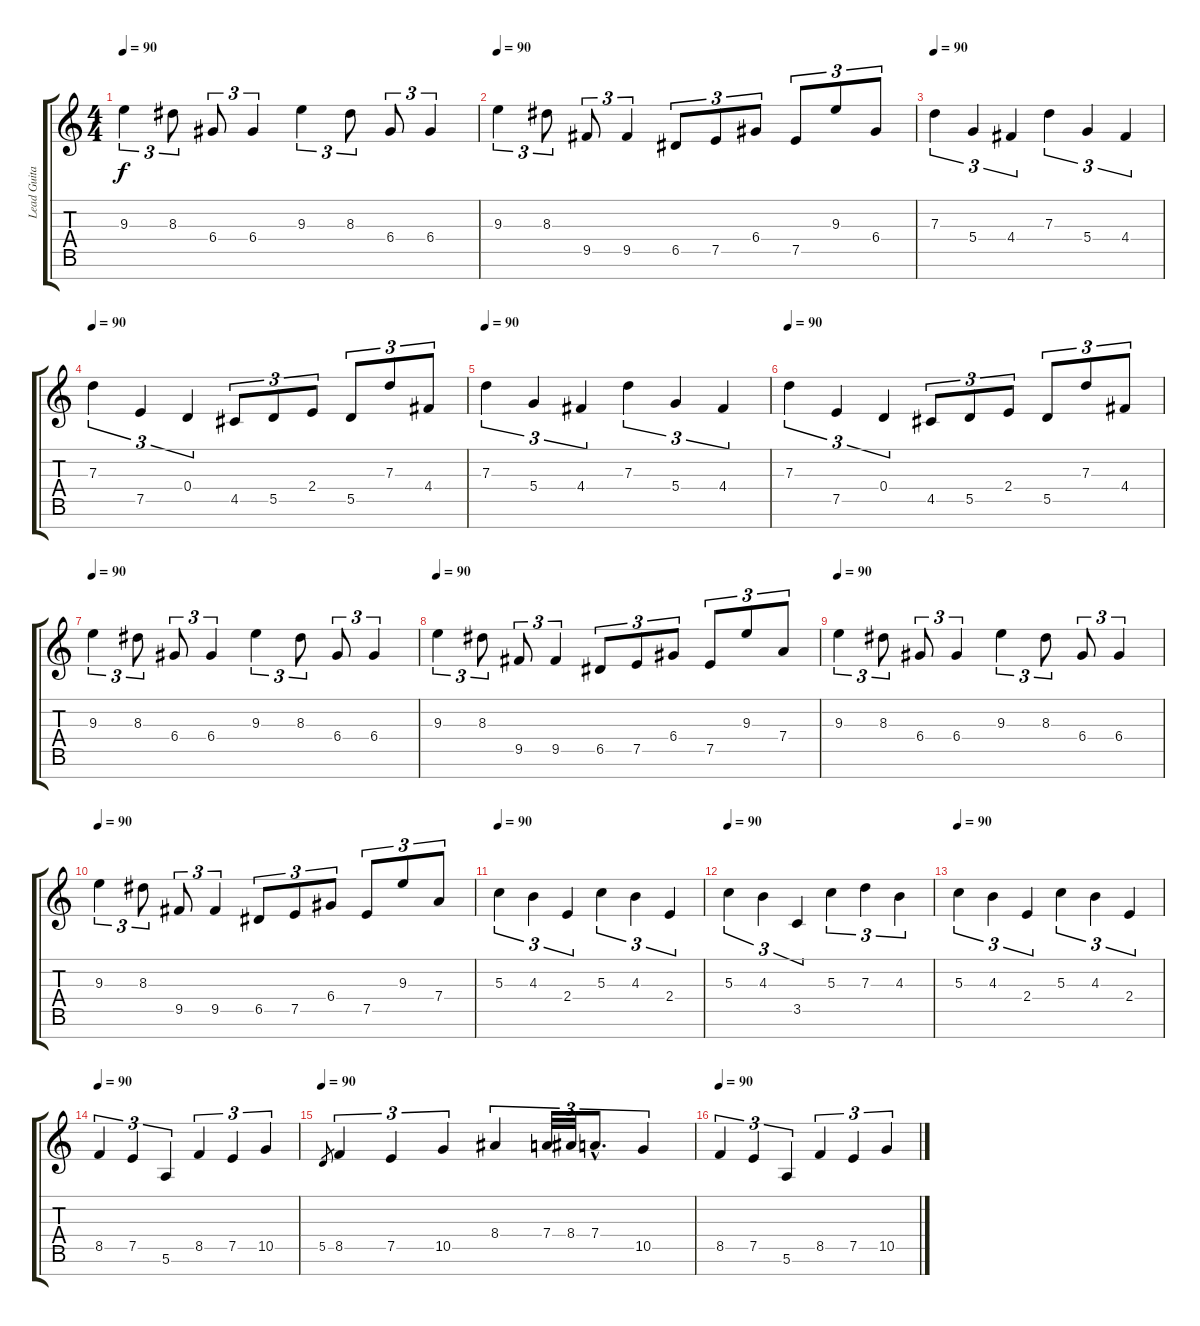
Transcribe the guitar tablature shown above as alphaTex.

\track ("Lead Guitar" "Lead Guita") {instrument distortionguitar}
\staff {score tabs}
\tuning (E4 B3 G3 D3 A2 E2 B1) {hide}
\ts (4 4)
\tempo 90
\clef g2
\ks c
9.3.4{tu (3 2) dy f} 8.3.8{tu (3 2)} 6.4.8{tu (3 2)} 6.4.4{tu (3 2)} 9.3.4{tu (3 2)} 8.3.8{tu (3 2)} 6.4.8{tu (3 2)} 6.4.4{tu (3 2)} |
\tempo 90
9.3.4{tu (3 2)} 8.3.8{tu (3 2)} 9.5.8{tu (3 2)} 9.5.4{tu (3 2)} 6.5.8{tu (3 2)} 7.5.8{tu (3 2)} 6.4.8{tu (3 2)} 7.5.8{tu (3 2)} 9.3.8{tu (3 2)} 6.4.8{tu (3 2)} |
\tempo 90
7.3.4{tu (3 2)} 5.4.4{tu (3 2)} 4.4.4{tu (3 2)} 7.3.4{tu (3 2)} 5.4.4{tu (3 2)} 4.4.4{tu (3 2)} |
\tempo 90
7.3.4{tu (3 2)} 7.5.4{tu (3 2)} 0.4.4{tu (3 2)} 4.5.8{tu (3 2)} 5.5.8{tu (3 2)} 2.4.8{tu (3 2)} 5.5.8{tu (3 2)} 7.3.8{tu (3 2)} 4.4.8{tu (3 2)} |
\tempo 90
7.3.4{tu (3 2)} 5.4.4{tu (3 2)} 4.4.4{tu (3 2)} 7.3.4{tu (3 2)} 5.4.4{tu (3 2)} 4.4.4{tu (3 2)} |
\tempo 90
7.3.4{tu (3 2)} 7.5.4{tu (3 2)} 0.4.4{tu (3 2)} 4.5.8{tu (3 2)} 5.5.8{tu (3 2)} 2.4.8{tu (3 2)} 5.5.8{tu (3 2)} 7.3.8{tu (3 2)} 4.4.8{tu (3 2)} |
\tempo 90
9.3.4{tu (3 2)} 8.3.8{tu (3 2)} 6.4.8{tu (3 2)} 6.4.4{tu (3 2)} 9.3.4{tu (3 2)} 8.3.8{tu (3 2)} 6.4.8{tu (3 2)} 6.4.4{tu (3 2)} |
\tempo 90
9.3.4{tu (3 2)} 8.3.8{tu (3 2)} 9.5.8{tu (3 2)} 9.5.4{tu (3 2)} 6.5.8{tu (3 2)} 7.5.8{tu (3 2)} 6.4.8{tu (3 2)} 7.5.8{tu (3 2)} 9.3.8{tu (3 2)} 7.4.8{tu (3 2)} |
\tempo 90
9.3.4{tu (3 2)} 8.3.8{tu (3 2)} 6.4.8{tu (3 2)} 6.4.4{tu (3 2)} 9.3.4{tu (3 2)} 8.3.8{tu (3 2)} 6.4.8{tu (3 2)} 6.4.4{tu (3 2)} |
\tempo 90
9.3.4{tu (3 2)} 8.3.8{tu (3 2)} 9.5.8{tu (3 2)} 9.5.4{tu (3 2)} 6.5.8{tu (3 2)} 7.5.8{tu (3 2)} 6.4.8{tu (3 2)} 7.5.8{tu (3 2)} 9.3.8{tu (3 2)} 7.4.8{tu (3 2)} |
\tempo 90
5.3.4{tu (3 2)} 4.3.4{tu (3 2)} 2.4.4{tu (3 2)} 5.3.4{tu (3 2)} 4.3.4{tu (3 2)} 2.4.4{tu (3 2)} |
\tempo 90
5.3.4{tu (3 2)} 4.3.4{tu (3 2)} 3.5.4{tu (3 2)} 5.3.4{tu (3 2)} 7.3.4{tu (3 2)} 4.3.4{tu (3 2)} |
\tempo 90
5.3.4{tu (3 2)} 4.3.4{tu (3 2)} 2.4.4{tu (3 2)} 5.3.4{tu (3 2)} 4.3.4{tu (3 2)} 2.4.4{tu (3 2)} |
\tempo 90
8.5.4{tu (3 2)} 7.5.4{tu (3 2)} 5.6.4{tu (3 2)} 8.5.4{tu (3 2)} 7.5.4{tu (3 2)} 10.5.4{tu (3 2)} |
\tempo 90
5.5.8{gr} 8.5.4{tu (3 2)} 7.5.4{tu (3 2)} 10.5.4{tu (3 2)} 8.4.4{tu (3 2)} 7.4.32{tu (3 2)} 8.4.32{tu (3 2)} 7.4{hac}.8{d tu (3 2)} 10.5.4{tu (3 2)} |
\tempo 90
8.5.4{tu (3 2)} 7.5.4{tu (3 2)} 5.6.4{tu (3 2)} 8.5.4{tu (3 2)} 7.5.4{tu (3 2)} 10.5.4{tu (3 2)}
